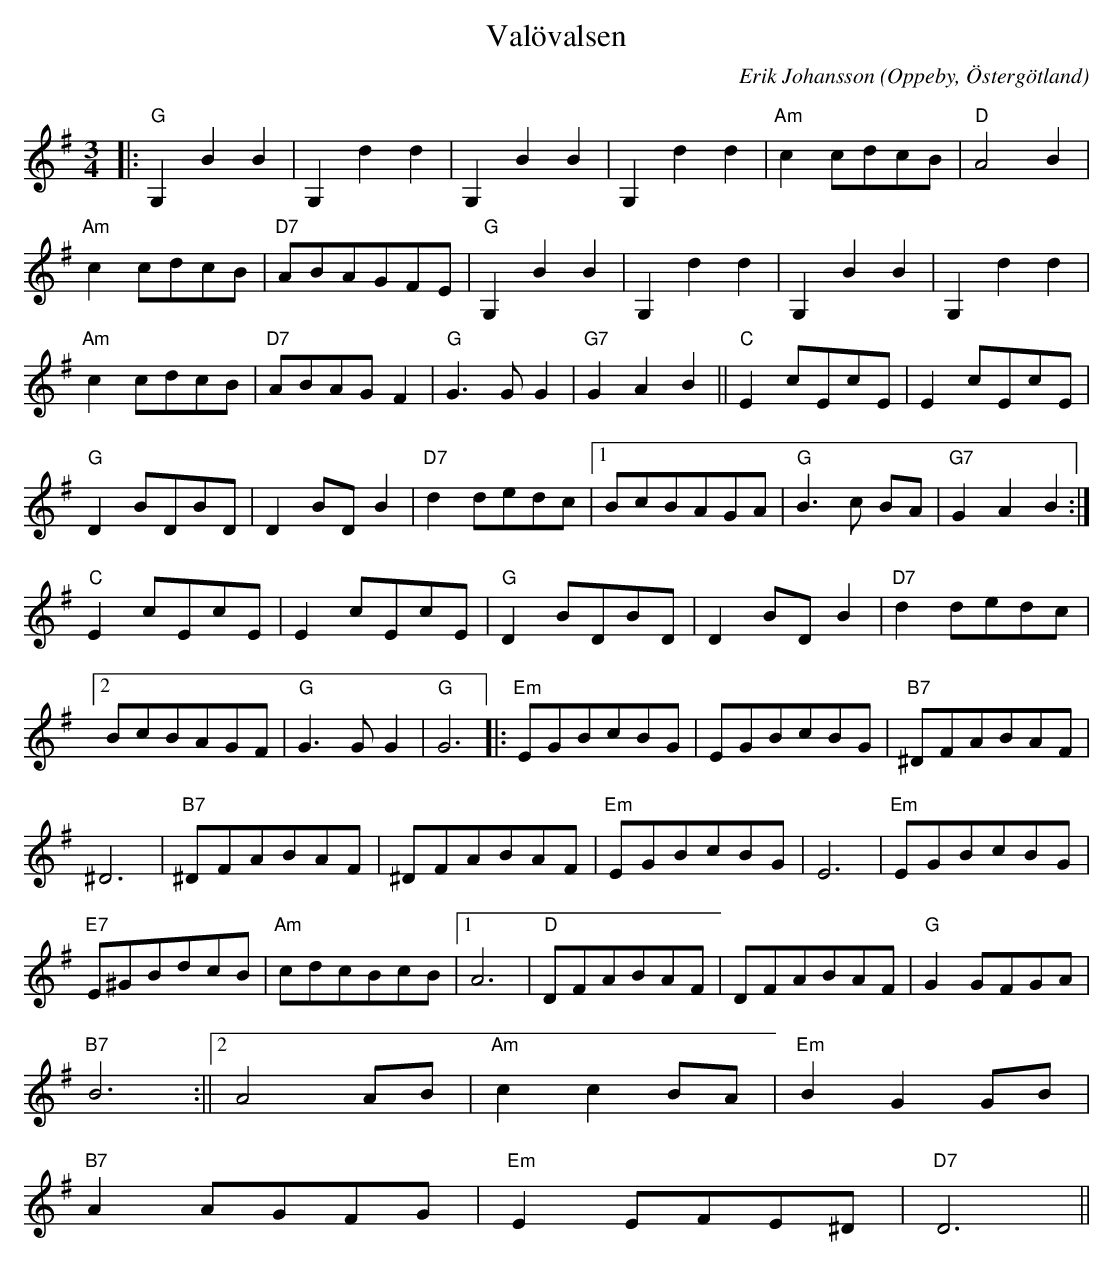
X:1
T:Valövalsen
C:Erik Johansson
O:Oppeby, Östergötland
Q:140
M:3/4
L:1/8
K:G
|:"G"G,2B2B2|G,2d2d2 |G,2B2B2|G,2d2d2 |"Am" c2 cdcB| "D" A4 B2 |
 "Am" c2 cdcB |"D7" ABAGFE |"G"G,2B2B2|G,2d2d2 |G,2B2B2|G,2d2d2 |
"Am" c2 cdcB| "D7" ABAGF2 | "G" G3 G G2 |"G7" G2A2B2||"C"E2 cEcE |E2 cEcE|
"G" D2 BDBD |D2 BD B2 |"D7"d2 dedc|1 BcBAGA|"G"B3 c BA|"G7" G2A2B2:|
"C"E2 cEcE |E2 cEcE|"G" D2 BDBD |D2 BD B2 |"D7"d2 dedc|2 BcBAGF|"G" G3 G G2| "G" G6 ||:"Em" EGBcBG |EGBcBG |"B7"^DFABAF |
^D6 |"B7"^DFABAF |^DFABAF |"Em" EGBcBG |E6 |"Em" EGBcBG |
"E7"E^GBdcB |"Am"cdcBcB |1 A6 |"D" DFABAF |DFABAF | "G" G2 GFGA |
"B7" B6 :||2 A4 AB |"Am" c2 c2 BA |"Em" B2 G2 GB |
 "B7" A2 AGFG |"Em" E2 EFE^D |"D7" D6 ||
